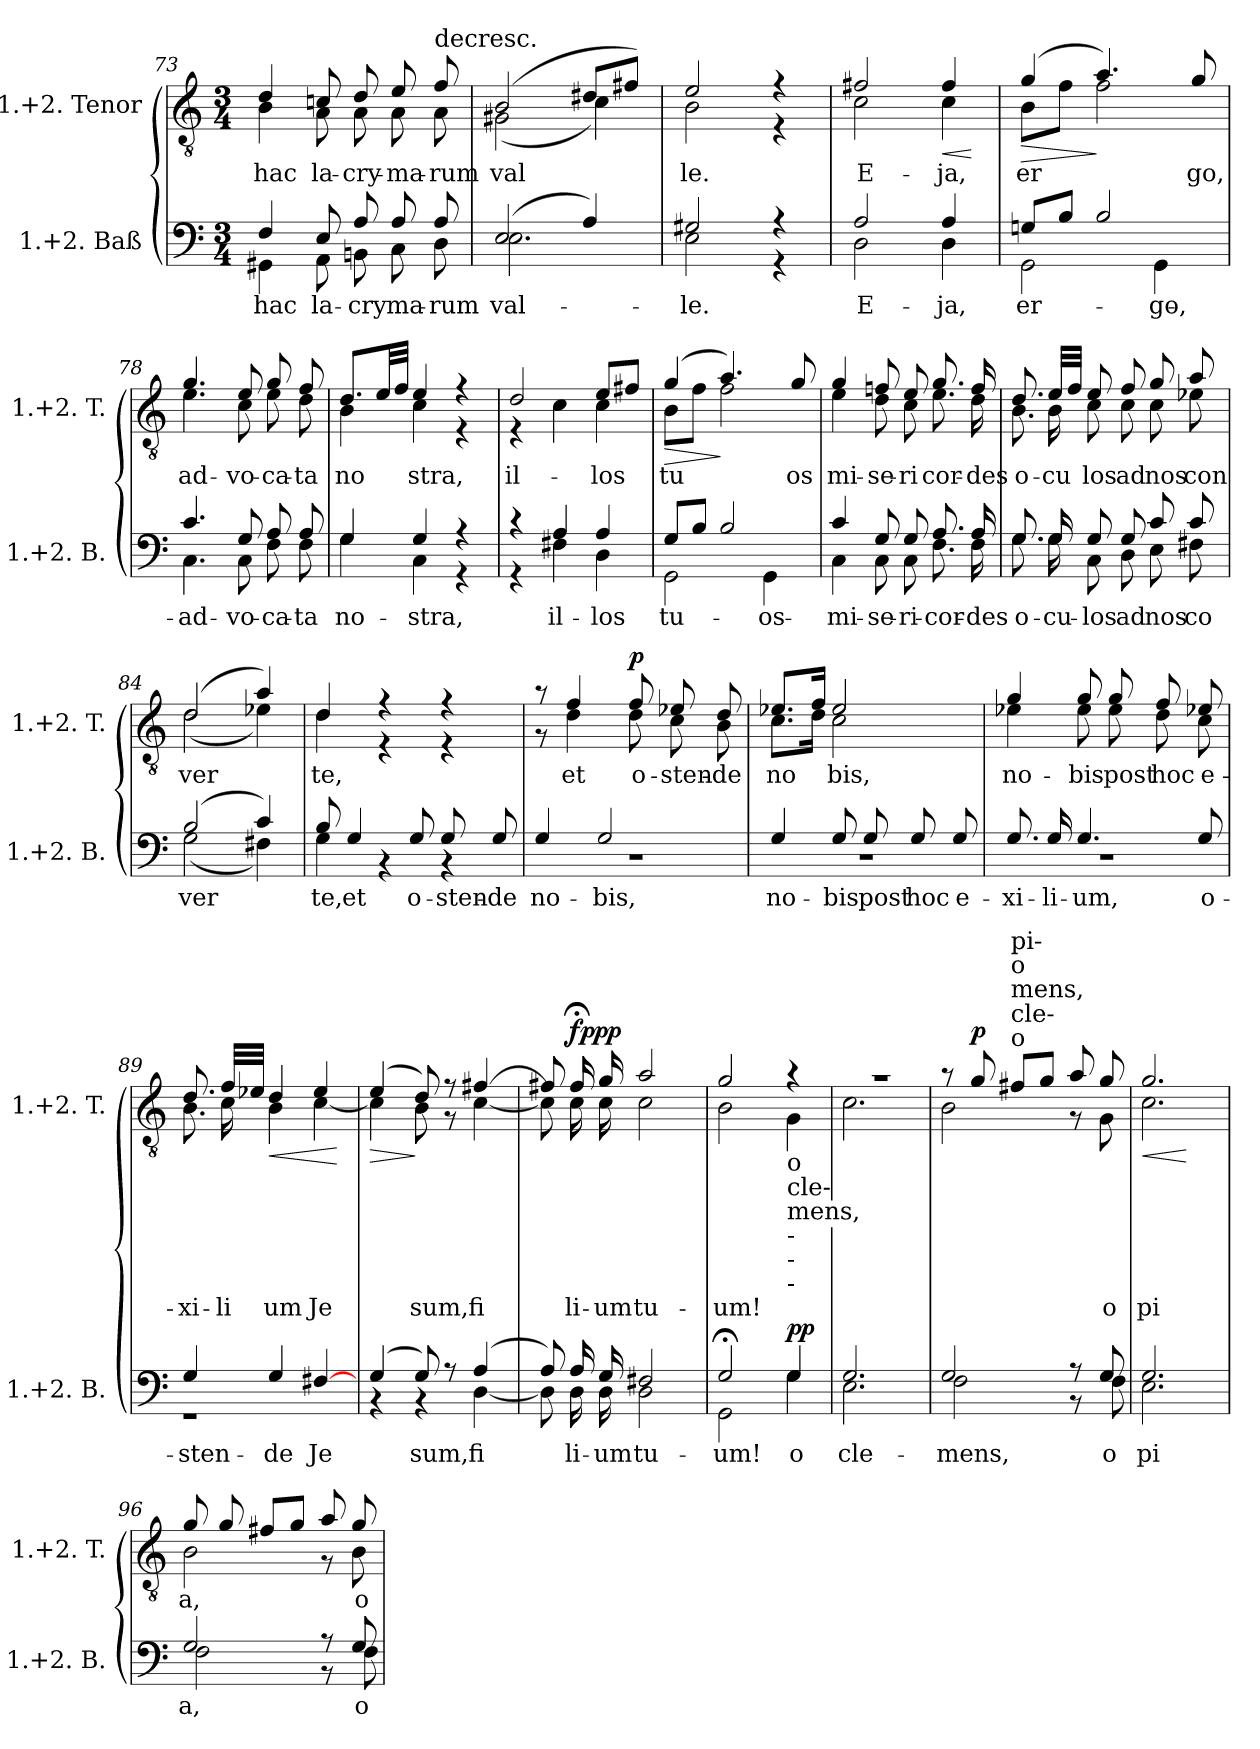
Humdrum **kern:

**kern	**text	**dynam	**kern	**text	**dynam
*part2	*part2	*part2	*part1	*part1	*part1
*staff2	*staff2	*staff2	*staff1	*staff1	*staff1
*I"1.+2. Baß	*	*	*I"1.+2. Tenor	*	*
*I'1.+2. B.	*	*	*I'1.+2. T.	*	*
*clefF4	*	*	*clefGv2	*	*
*k[]	*	*	*k[]	*	*
*C:	*	*	*C:	*	*
*M3/4	*	*	*M3/4	*	*
=73	=73	=73	=73	=73	=73
*^	*	*	*	*	*
!	!	!LO:LY:b	!	!	!LO:LY:b	!
*	*	*	*	*^	*	*
4F/	4GG#X\	hac	.	4d/	4B\	hac	.
!	!	!LO:LY:b	!	!	!	!LO:LY:b	!
8E/	8AA\	la-	.	8cn/	8A\	la-	.
!	!	!LO:LY:b	!	!	!	!LO:LY:b	!
8A/	8BBn\	-cry	.	8d/	8A\	-cry-	.
!	!	!LO:LY:b	!	!	!	!LO:LY:b	!
8A/	8C\	ma-	.	8e/	8A\	-ma-	.
!	!	!	!	!LO:TX:a:t=decresc.	!	!	!
!	!	!LO:LY:b	!	!	!	!LO:LY:b	!LO:DY:a
!	!	!	!	!	!	!	!LO:DY:n=1:a
!	!	!	!	!	!	!	!LO:DY:n=2:a
!	!	!	!	!	!	!	!LO:DY:n=3:a
!	!	!	!	!	!	!	!LO:DY:n=4:a
8A/	8D\	-rum	.	8f/	8A\	-rum	p pp p ff f
=74	=74	=74	=74	=74	=74	=74	=74
!	!	!LO:LY:b	!	!	!	!LO:LY:b	!
(>2E/	2.E\	val-	.	(>2B/	(<2G#X\	val­	.
4A/)	.	.	.	8d#X/L	4c\)	.	.
.	.	.	.	8f#X/J)	.	.	.
=75	=75	=75	=75	=75	=75	=75	=75
!	!	!LO:LY:b	!	!	!	!LO:LY:b	!
2G#X/	2E\	-le.	.	2e/	2B\	le.	.
4r	4r	.	.	4r	4r	.	.
=76	=76	=76	=76	=76	=76	=76	=76
!	!	!LO:LY:b	!	!	!	!LO:LY:b	!
2A/	2D\	E-	.	2f#X/	2c\	E-	.
!	!	!LO:LY:b	!	!	!	!LO:LY:b	!LO:HP:b
4A/	4D\	-ja,	.	4f#/	4c\	-ja,	<
*v	*v	*	*	*	*	*	*
*	*	*	*v	*v	*	*
.	.	.	.	.	[
=77	=77	=77	=77	=77	=77
*^	*	*	*	*	*
!	!	!LO:LY:b	!	!	!LO:LY:b	!LO:HP:b
*	*	*	*	*^	*	*
8Gn/L	2GG\	er-	.	(>4g/	8B\L	er­	>
8B/J	.	.	.	.	8f\J	.	.
2B/	.	.	.	4.a/)	2f\	.	]
!	!	!LO:LY:b	!	!	!	!	!
.	4GG\	-go,	.	.	.	.	.
!	!	!	!	!	!	!LO:LY:b	!
.	.	.	.	8g/	.	go,	.
=78	=78	=78	=78	=78	=78	=78	=78
!	!	!LO:LY:b	!	!	!	!LO:LY:b	!
4.c/	4.C\	ad-	.	4.g/	4.e\	ad-	.
!	!	!LO:LY:b	!	!	!	!LO:LY:b	!
8G/	8C\	-vo-	.	8e/	8c\	-vo-	.
!	!	!LO:LY:b	!	!	!	!LO:LY:b	!
8A/	8F\	-ca-	.	8g/	8e\	-ca-	.
!	!	!LO:LY:b	!	!	!	!LO:LY:b	!
8A/	8F\	-ta	.	8f/	8d\	-ta	.
!!LO:LB:g=z	!!
=79	=79	=79	=79	=79	=79	=79	=79
!	!	!LO:LY:b	!	!	!	!LO:LY:b	!
4G/	4G\	no-	.	8.d/L	4B\	no­	.
.	.	.	.	32e/LL	.	.	.
.	.	.	.	32f/JJJ	.	.	.
!	!	!LO:LY:b	!	!	!	!LO:LY:b	!
4G/	4C\	-stra,	.	4e/	4c\	stra,	.
4r	4r	.	.	4r	4r	.	.
=80	=80	=80	=80	=80	=80	=80	=80
!	!	!	!	!	!	!LO:LY:b	!
4r	4r	.	.	2d/	4r	il-	.
!	!	!LO:LY:b	!	!	!	!	!
4A/	4F#X\	il-	.	.	4c\	.	.
!	!	!LO:LY:b	!	!	!	!LO:LY:b	!
4A/	4D\	-los	.	8e/L	4c\	-los	.
.	.	.	.	8f#X/J	.	.	.
=81	=81	=81	=81	=81	=81	=81	=81
!	!	!LO:LY:b	!	!	!	!LO:LY:b	!LO:HP:b
8G/L	2GG\	tu-	.	(>4g/	8B\L	tu­	>
8B/J	.	.	.	.	8f\J	.	.
!	!	!	!	!	!	!	!LO:DY:n=1:a
!	!	!	!	!	!	!	!LO:DY:n=2:a
!	!	!	!	!	!	!	!LO:DY:n=3:a
!	!	!	!	!	!	!	!LO:DY:n=4:a
2B/	.	.	.	4.a/)	2f\	.	] p ff f p
!	!	!LO:LY:b	!	!	!	!	!
.	4GG\	-os	.	.	.	.	.
!	!	!	!	!	!	!LO:LY:b	!
.	.	.	.	8g/	.	os	.
=82	=82	=82	=82	=82	=82	=82	=82
!	!	!LO:LY:b	!	!	!	!LO:LY:b	!
4c/	4C\	mi-	.	4g/	4e\	mi-	.
!	!	!LO:LY:b	!	!	!	!LO:LY:b	!
8G/	8C\	-se-	.	8fn/	8d\	-se-	.
!	!	!LO:LY:b	!	!	!	!LO:LY:b	!
8G/	8C\	-ri-	.	8e/	8c\	-ri	.
!	!	!LO:LY:b	!	!	!	!LO:LY:b	!
8.A/	8.F\	-cor-	.	8.g/	8.e\	cor-	.
!	!	!LO:LY:b	!	!	!	!LO:LY:b	!
16A/	16F\	-des	.	16f/	16d\	-des	.
=83	=83	=83	=83	=83	=83	=83	=83
!	!	!LO:LY:b	!	!	!	!LO:LY:b	!
8.G/	8.G\	o-	.	8.d/	8.B\	o-	.
!	!	!LO:LY:b	!	!	!	!LO:LY:b	!
16G/	16G\	-cu-	.	32e/LLL	16B\	-cu­	.
.	.	.	.	32f/JJJ	.	.	.
!	!	!LO:LY:b	!	!	!	!LO:LY:b	!
8G/	8C\	-los	.	8e/	8c\	los	.
!	!	!LO:LY:b	!	!	!	!LO:LY:b	!
8G/	8D\	ad	.	8f/	8c\	ad	.
!	!	!LO:LY:b	!	!	!	!LO:LY:b	!
8c/	8E\	nos	.	8g/	8c\	nos	.
!	!	!LO:LY:b	!	!	!	!LO:LY:b	!
8c/	8F#X\	co­	.	8a/	8e-X\	con­	.
!!LO:LB:g=z	!!
=84	=84	=84	=84	=84	=84	=84	=84
!	!	!LO:LY:b	!	!	!	!LO:LY:b	!
(>2B/	(<2G\	­ver­	.	(>2d/	(<2d\	­ver­	.
4c/)	4F#X\)	.	.	4a/)	4e-X\)	.	.
=85	=85	=85	=85	=85	=85	=85	=85
!	!	!LO:LY:b	!	!	!	!LO:LY:b	!
8B/	4G\	te,	.	4d/	4d\	te,	.
!	!	!LO:LY:b	!	!	!	!	!
4G/	.	et	.	.	.	.	.
.	4r	.	.	4r	4r	.	.
!	!	!LO:LY:b	!	!	!	!	!
8G/	.	o-	.	.	.	.	.
!	!	!LO:LY:b	!	!	!	!	!
8G/	4r	-sten-	.	4r	4r	.	.
!	!	!LO:LY:b	!	!	!	!	!
8G/	.	-de	.	.	.	.	.
=86	=86	=86	=86	=86	=86	=86	=86
!	!LO:N:vis=1	!LO:LY:b	!	!	!	!	!
4G/	2.r	no-	.	8r	8r	.	.
!	!	!	!	!	!	!LO:LY:b	!
.	.	.	.	4f/	4d\	et	.
!	!	!LO:LY:b	!	!	!	!	!
2G/	.	-bis,	.	.	.	.	.
!	!	!	!	!	!	!LO:LY:b	!LO:DY:a
.	.	.	.	8f/	8d\	o-	p
!	!	!	!	!	!	!LO:LY:b	!
.	.	.	.	8e-X/	8c\	-sten-	.
!	!	!	!	!	!	!LO:LY:b	!
.	.	.	.	8d/	8B\	-de	.
=87	=87	=87	=87	=87	=87	=87	=87
!	!LO:N:vis=1	!LO:LY:b	!	!	!	!LO:LY:b	!
4G/	2.r	no-	.	8.e-X/L	8.c\L	no­	.
.	.	.	.	16f/Jk	16d\Jk	.	.
!	!	!LO:LY:b	!	!	!	!LO:LY:b	!
8G/	.	-bis	.	2e-/	2c\	bis,	.
!	!	!LO:LY:b	!	!	!	!	!
8G/	.	post	.	.	.	.	.
!	!	!LO:LY:b	!	!	!	!	!
8G/	.	hoc	.	.	.	.	.
!	!	!LO:LY:b	!	!	!	!	!
8G/	.	e-	.	.	.	.	.
=88	=88	=88	=88	=88	=88	=88	=88
!	!LO:N:vis=1	!LO:LY:b	!	!	!	!LO:LY:b	!
8.G/	2.r	-xi-	.	4g/	4e-X\	no-	.
!	!	!LO:LY:b	!	!	!	!	!
16G/	.	-li-	.	.	.	.	.
!	!	!LO:LY:b	!	!	!	!LO:LY:b	!
4.G/	.	-um,	.	8g/	8e-\	-bis	.
!	!	!	!	!	!	!LO:LY:b	!
.	.	.	.	8g/	8e-\	post	.
!	!	!	!	!	!	!LO:LY:b	!
.	.	.	.	8f/	8d\	hoc	.
!	!	!LO:LY:b	!	!	!	!LO:LY:b	!
8G/	.	o-	.	8e-X/	8c\	e-	.
=89	=89	=89	=89	=89	=89	=89	=89
!	!LO:N:vis=1	!LO:LY:b	!	!	!	!LO:LY:b	!
4G/	2.r	-sten-	.	8.d/	8.B\	-xi-	.
!	!	!	!	!	!	!LO:LY:b	!
.	.	.	.	32f/LLL	16c\	-li­	.
.	.	.	.	32e-X/JJJ	.	.	.
!	!	!LO:LY:b	!	!	!	!LO:LY:b	!LO:HP:b
4G/	.	-de	.	4d/	4B\	um	<
!	!	!LO:LY:b	!	!	!	!LO:LY:b	!
[>4F#X/	.	Je­	.	4e-/	[<4c\	Je­	.
*v	*v	*	*	*	*	*	*
*	*	*	*v	*v	*	*
.	.	.	.	.	[
!!LO:PB:g=z
=90	=90	=90	=90	=90	=90
!	!LO:LY:b	!	!	!LO:LY:b	!LO:HP:b
*^	*	*	*^	*	*
(>4G/	4r	­	.	(>4e/	4c\]	­	>
!	!	!LO:LY:b	!	!	!	!LO:LY:b	!
8G/)	4r	sum,	.	8d/)	8B\	sum,	]
8r	.	.	.	8r	8r	.	.
!	!	!LO:LY:b	!	!	!	!LO:LY:b	!
(>4A/	[<4D\	fi­	.	[>4f#X/	[<4c\	fi­	.
=91	=91	=91	=91	=91	=91	=91	=91
8A/)	8D\]	.	.	8f#X/]	8c\]	.	.
!	!	!LO:LY:b	!	!	!	!LO:LY:b	!LO:DY:a
!	!	!	!	!	!	!	!LO:DY:n=1:a
!	!	!	!	!	!	!	!LO:DY:n=2:b
16A/	16D\	li-	.	16f#;</	16c\	li-	f p pp
!	!	!LO:LY:b	!	!	!	!LO:LY:b	!
16G/	16D\	-um	.	16g/	16c\	-um	.
!	!	!LO:LY:b	!	!	!	!LO:LY:b	!
2F#X/	2D\	tu-	.	2a/	2c\	tu-	.
=92	=92	=92	=92	=92	=92	=92	=92
!	!	!LO:LY:b	!	!	!	!LO:LY:b	!
2G;/	2GG\	-um!	.	2g/	2B\	-um!	.
!	!	!	!	!LO:TX:b:t=o	!	!	!
!	!	!	!	!LO:TX:b:t=cle-	!	!	!
!	!	!	!	!LO:TX:b:t=mens,	!	!	!
!	!	!	!	!LO:TX:b:t=-	!	!	!
!	!	!	!	!LO:TX:b:t=-	!	!	!
!	!	!	!	!LO:TX:b:t=-	!	!	!
!	!	!LO:LY:b	!LO:DY:b	!	!	!	!
4G/	4G\	o	pp	4r	4G\	.	.
=93	=93	=93	=93	=93	=93	=93	=93
!	!	!LO:LY:b	!	!LO:N:vis=1	!	!	!
2.G/	2.E\	cle-	.	2.r	2.c\	.	.
=94	=94	=94	=94	=94	=94	=94	=94
!	!	!LO:LY:b	!	!	!	!	!
2G/	2F\	-mens,	.	8r	2B\	.	.
!	!	!	!	!	!	!LO:LY:b	!LO:DY:a
.	.	.	.	8g/	.	­	p
!	!	!	!	!LO:TX:a:t=o	!	!	!
!	!	!	!	!LO:TX:a:t=cle-	!	!	!
!	!	!	!	!LO:TX:a:t=mens,	!	!	!
!	!	!	!	!LO:TX:a:t=o	!	!	!
!	!	!	!	!LO:TX:a:t=pi-	!	!	!
!	!	!	!	!	!	!LO:LY:b	!
.	.	.	.	8f#X/L	.	­	.
!	!	!	!	!	!	!LO:LY:b	!
.	.	.	.	8g/J	.	­	.
!	!	!	!	!	!	!LO:LY:b	!
8r	8r	.	.	8a/	8r	­	.
!	!	!LO:LY:b	!	!	!	!LO:LY:b	!
8G/	8F\	o	.	8g/	8G\	o	.
=95	=95	=95	=95	=95	=95	=95	=95
!	!	!LO:LY:b	!	!	!	!LO:LY:b	!LO:HP:b
2.G/	2.E\	pi­	.	2.g/	2.c\	pi­	<
*v	*v	*	*	*	*	*	*
*	*	*	*v	*v	*	*
.	.	.	.	.	[
!!LO:LB:g=z
=96	=96	=96	=96	=96	=96
!	!LO:LY:b	!	!	!LO:LY:b	!
*^	*	*	*^	*	*
2G/	2F\	a,	.	8g/	2B\	­a,	.
!	!	!	!	!	!	!LO:LY:b	!
.	.	.	.	8g/	.	­	.
!	!	!	!	!	!	!LO:LY:b	!
.	.	.	.	8f#X/L	.	­	.
!	!	!	!	!	!	!LO:LY:b	!
.	.	.	.	8g/J	.	­	.
!	!	!	!	!	!	!LO:LY:b	!
8r	8r	.	.	8a/	8r	­	.
!	!	!LO:LY:b	!	!	!	!LO:LY:b	!
8G/	8F\	o	.	8g/	8B\	o	.
*v	*v	*	*	*	*	*	*
*	*	*	*v	*v	*	*
=	=	=	=	=	=
*-	*-	*-	*-	*-	*-
